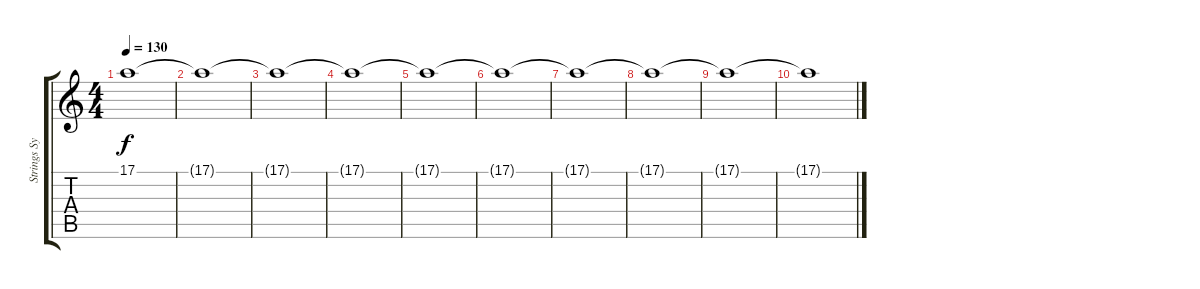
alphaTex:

\track ("Strings Synthesizer" "Strings Sy") {instrument stringensemble1}
\staff {score tabs}
\tuning (E4 B3 G3 D3 A2 E2) {hide}
\ts (4 4)
\tempo 130
\clef g2
\ks c
17.1{t}.1{dy f} |
17.1{t}.1 |
17.1{t}.1 |
17.1{t}.1 |
17.1{t}.1 |
17.1{t}.1 |
17.1{t}.1 |
17.1{t}.1 |
17.1{t}.1 |
17.1{t}.1
